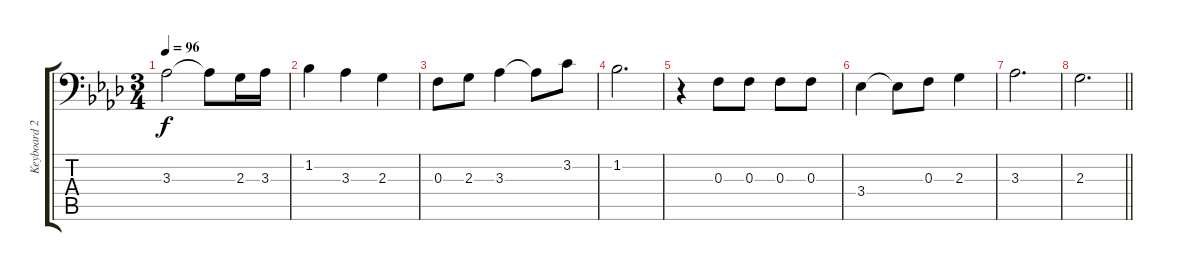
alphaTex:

\track ("Keyboard 2" "Keyboard 2") {instrument flute}
\staff {score tabs}
\tuning (D4 A3 F3 C3 G2 C1) {hide}
\ts (3 4)
\tempo 96
\clef f4
\ks fminor
3.3.2{dy f instrument flute} 3.3{t}.8 2.3.16 3.3.16 |
1.2.4 3.3.4 2.3.4 |
0.3.8 2.3.8 3.3.4 3.3{t}.8 3.2.8 |
1.2.2{d} |
r.4 0.3.8 0.3.8 0.3.8 0.3.8 |
3.4.4 3.4{t}.8 0.3.8 2.3.4 |
3.3.2{d} |
\barLineRight lightlight
2.3.2{d}
